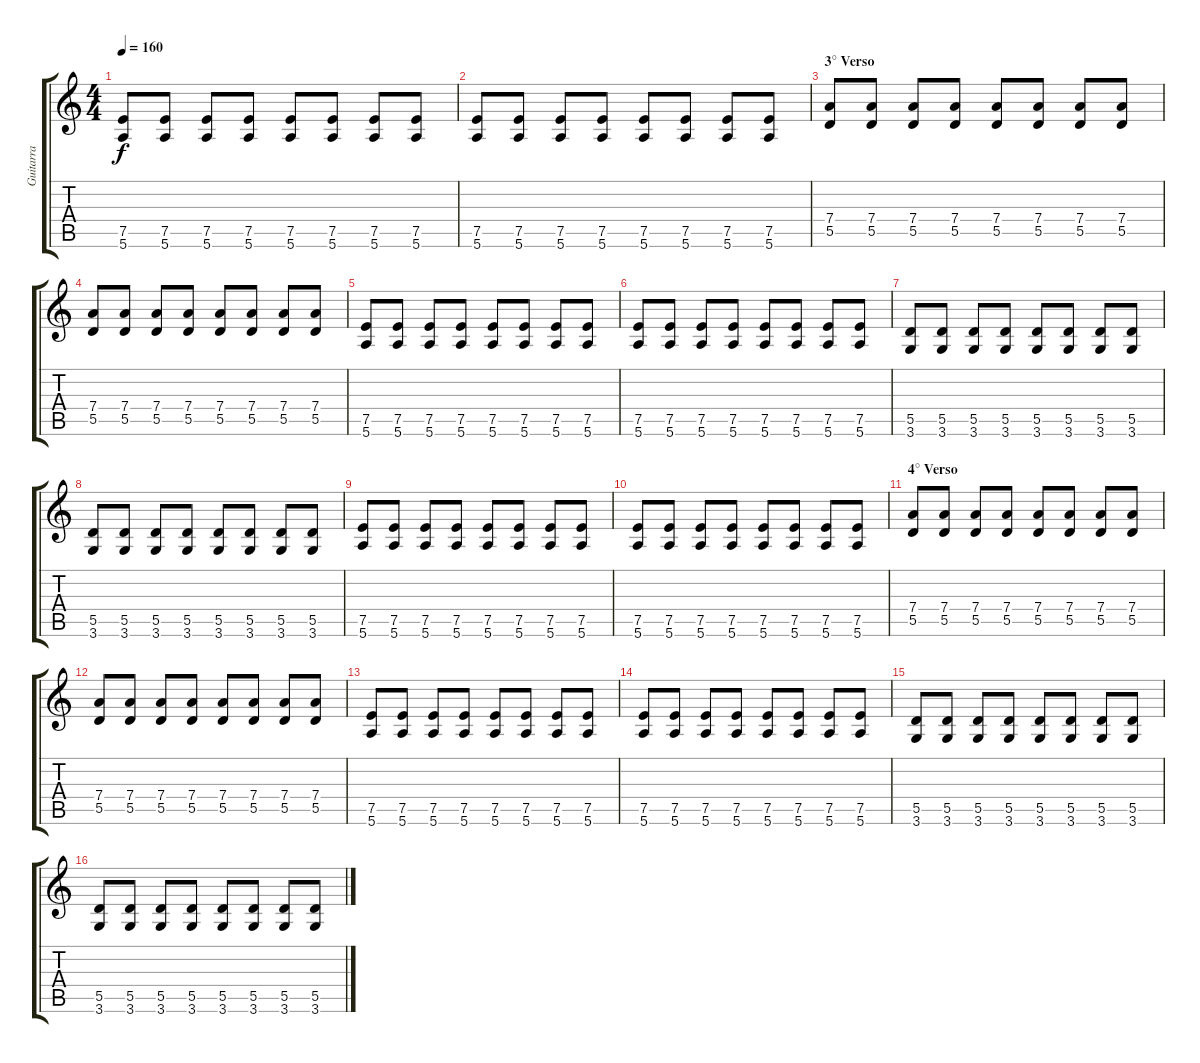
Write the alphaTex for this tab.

\track ("Guitarra" "Guitarra") {instrument overdrivenguitar}
\staff {score tabs}
\tuning (E4 B3 G3 D3 A2 E2) {hide}
\ts (4 4)
\tempo 160
\clef g2
\ks c
(7.5 5.6).8{dy f} (7.5 5.6).8 (7.5 5.6).8 (7.5 5.6).8 (7.5 5.6).8 (7.5 5.6).8 (7.5 5.6).8 (7.5 5.6).8 |
(7.5 5.6).8 (7.5 5.6).8 (7.5 5.6).8 (7.5 5.6).8 (7.5 5.6).8 (7.5 5.6).8 (7.5 5.6).8 (7.5 5.6).8 |
\section ("" "3° Verso")
(7.4 5.5).8 (7.4 5.5).8 (7.4 5.5).8 (7.4 5.5).8 (7.4 5.5).8 (7.4 5.5).8 (7.4 5.5).8 (7.4 5.5).8 |
(7.4 5.5).8 (7.4 5.5).8 (7.4 5.5).8 (7.4 5.5).8 (7.4 5.5).8 (7.4 5.5).8 (7.4 5.5).8 (7.4 5.5).8 |
(7.5 5.6).8 (7.5 5.6).8 (7.5 5.6).8 (7.5 5.6).8 (7.5 5.6).8 (7.5 5.6).8 (7.5 5.6).8 (7.5 5.6).8 |
(7.5 5.6).8 (7.5 5.6).8 (7.5 5.6).8 (7.5 5.6).8 (7.5 5.6).8 (7.5 5.6).8 (7.5 5.6).8 (7.5 5.6).8 |
(5.5 3.6).8 (5.5 3.6).8 (5.5 3.6).8 (5.5 3.6).8 (5.5 3.6).8 (5.5 3.6).8 (5.5 3.6).8 (5.5 3.6).8 |
(5.5 3.6).8 (5.5 3.6).8 (5.5 3.6).8 (5.5 3.6).8 (5.5 3.6).8 (5.5 3.6).8 (5.5 3.6).8 (5.5 3.6).8 |
(7.5 5.6).8 (7.5 5.6).8 (7.5 5.6).8 (7.5 5.6).8 (7.5 5.6).8 (7.5 5.6).8 (7.5 5.6).8 (7.5 5.6).8 |
(7.5 5.6).8 (7.5 5.6).8 (7.5 5.6).8 (7.5 5.6).8 (7.5 5.6).8 (7.5 5.6).8 (7.5 5.6).8 (7.5 5.6).8 |
\section ("" "4° Verso")
(7.4 5.5).8 (7.4 5.5).8 (7.4 5.5).8 (7.4 5.5).8 (7.4 5.5).8 (7.4 5.5).8 (7.4 5.5).8 (7.4 5.5).8 |
(7.4 5.5).8 (7.4 5.5).8 (7.4 5.5).8 (7.4 5.5).8 (7.4 5.5).8 (7.4 5.5).8 (7.4 5.5).8 (7.4 5.5).8 |
(7.5 5.6).8 (7.5 5.6).8 (7.5 5.6).8 (7.5 5.6).8 (7.5 5.6).8 (7.5 5.6).8 (7.5 5.6).8 (7.5 5.6).8 |
(7.5 5.6).8 (7.5 5.6).8 (7.5 5.6).8 (7.5 5.6).8 (7.5 5.6).8 (7.5 5.6).8 (7.5 5.6).8 (7.5 5.6).8 |
(5.5 3.6).8 (5.5 3.6).8 (5.5 3.6).8 (5.5 3.6).8 (5.5 3.6).8 (5.5 3.6).8 (5.5 3.6).8 (5.5 3.6).8 |
(5.5 3.6).8 (5.5 3.6).8 (5.5 3.6).8 (5.5 3.6).8 (5.5 3.6).8 (5.5 3.6).8 (5.5 3.6).8 (5.5 3.6).8
